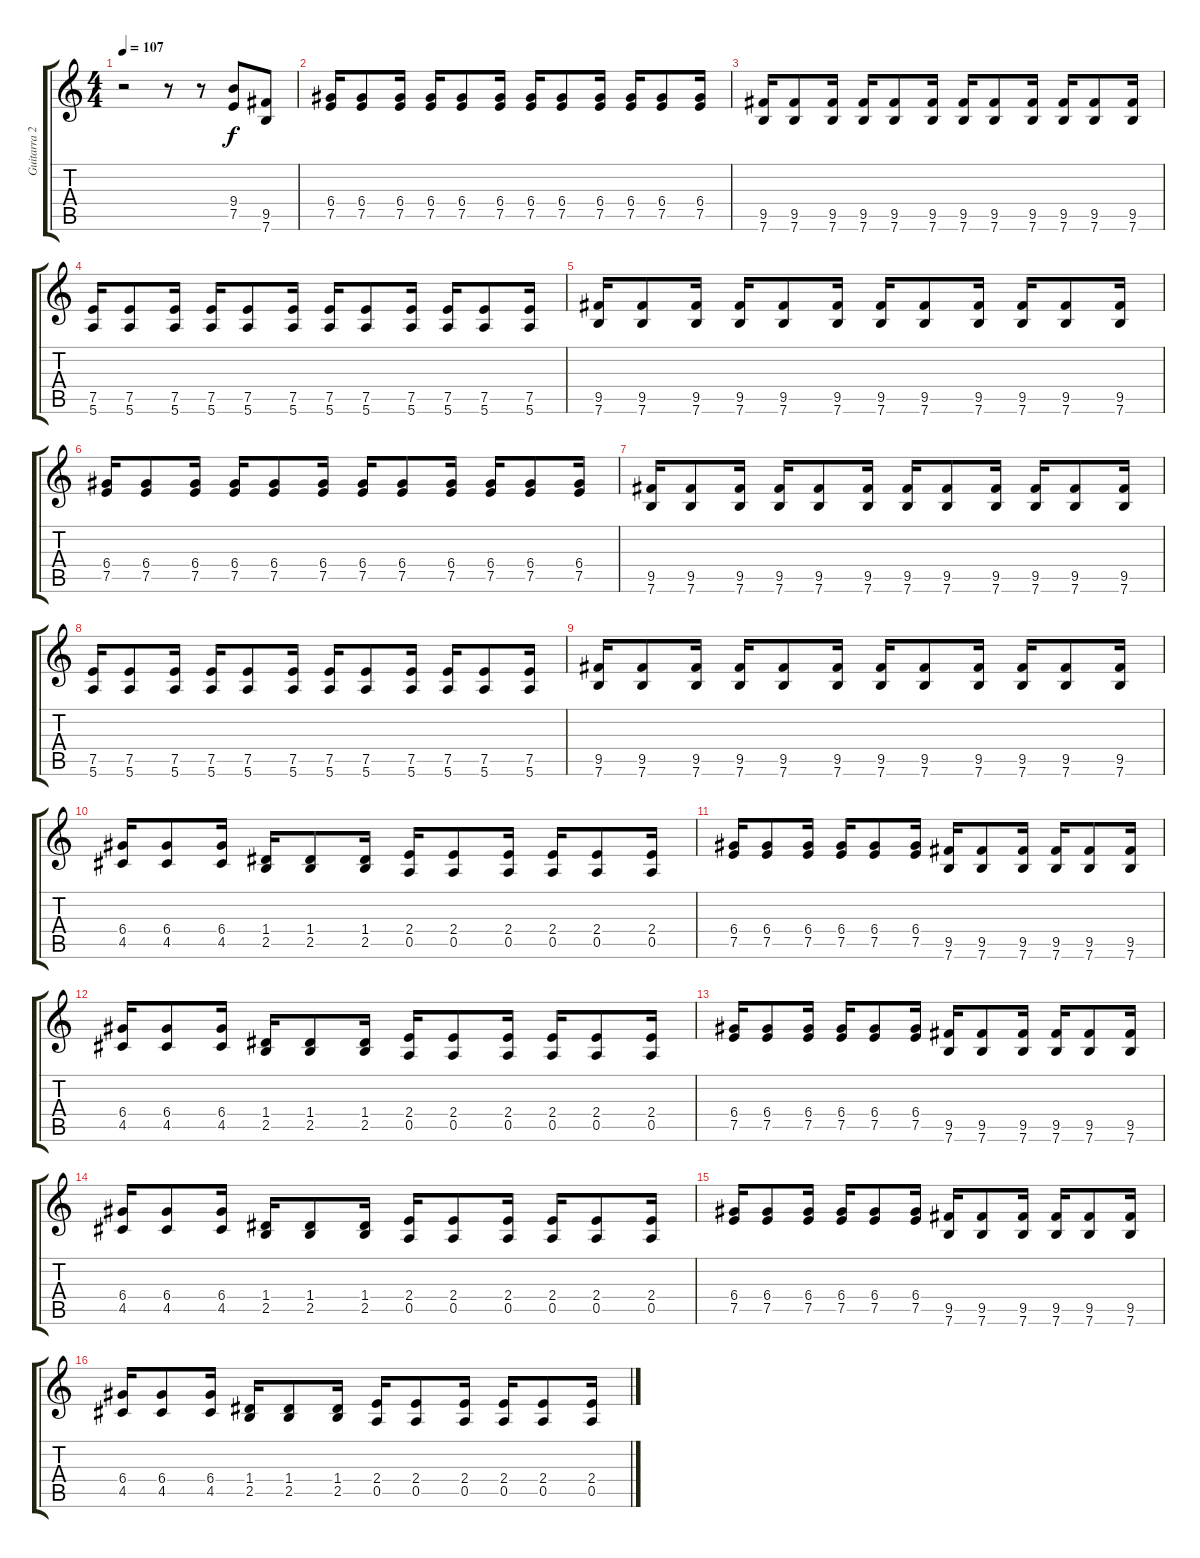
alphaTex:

\track ("Guitarra 2" "Guitarra 2") {instrument overdrivenguitar}
\staff {score tabs}
\tuning (E4 B3 G3 D3 A2 E2) {hide}
\ts (4 4)
\tempo 107
\clef g2
\ks c
r.2{dy f instrument overdrivenguitar} r.8 r.8 (9.4 7.5).8 (9.5 7.6).8 |
(6.4 7.5).16 (6.4 7.5).8 (6.4 7.5).16 (6.4 7.5).16 (6.4 7.5).8 (6.4 7.5).16 (6.4 7.5).16 (6.4 7.5).8 (6.4 7.5).16 (6.4 7.5).16 (6.4 7.5).8 (6.4 7.5).16 |
(9.5 7.6).16 (9.5 7.6).8 (9.5 7.6).16 (9.5 7.6).16 (9.5 7.6).8 (9.5 7.6).16 (9.5 7.6).16 (9.5 7.6).8 (9.5 7.6).16 (9.5 7.6).16 (9.5 7.6).8 (9.5 7.6).16 |
(7.5 5.6).16 (7.5 5.6).8 (7.5 5.6).16 (7.5 5.6).16 (7.5 5.6).8 (7.5 5.6).16 (7.5 5.6).16 (7.5 5.6).8 (7.5 5.6).16 (7.5 5.6).16 (7.5 5.6).8 (7.5 5.6).16 |
(9.5 7.6).16 (9.5 7.6).8 (9.5 7.6).16 (9.5 7.6).16 (9.5 7.6).8 (9.5 7.6).16 (9.5 7.6).16 (9.5 7.6).8 (9.5 7.6).16 (9.5 7.6).16 (9.5 7.6).8 (9.5 7.6).16 |
(6.4 7.5).16 (6.4 7.5).8 (6.4 7.5).16 (6.4 7.5).16 (6.4 7.5).8 (6.4 7.5).16 (6.4 7.5).16 (6.4 7.5).8 (6.4 7.5).16 (6.4 7.5).16 (6.4 7.5).8 (6.4 7.5).16 |
(9.5 7.6).16 (9.5 7.6).8 (9.5 7.6).16 (9.5 7.6).16 (9.5 7.6).8 (9.5 7.6).16 (9.5 7.6).16 (9.5 7.6).8 (9.5 7.6).16 (9.5 7.6).16 (9.5 7.6).8 (9.5 7.6).16 |
(7.5 5.6).16 (7.5 5.6).8 (7.5 5.6).16 (7.5 5.6).16 (7.5 5.6).8 (7.5 5.6).16 (7.5 5.6).16 (7.5 5.6).8 (7.5 5.6).16 (7.5 5.6).16 (7.5 5.6).8 (7.5 5.6).16 |
(9.5 7.6).16 (9.5 7.6).8 (9.5 7.6).16 (9.5 7.6).16 (9.5 7.6).8 (9.5 7.6).16 (9.5 7.6).16 (9.5 7.6).8 (9.5 7.6).16 (9.5 7.6).16 (9.5 7.6).8 (9.5 7.6).16 |
(6.4 4.5).16 (6.4 4.5).8 (6.4 4.5).16 (1.4 2.5).16 (1.4 2.5).8 (1.4 2.5).16 (2.4 0.5).16 (2.4 0.5).8 (2.4 0.5).16 (2.4 0.5).16 (2.4 0.5).8 (2.4 0.5).16 |
(6.4 7.5).16 (6.4 7.5).8 (6.4 7.5).16 (6.4 7.5).16 (6.4 7.5).8 (6.4 7.5).16 (9.5 7.6).16 (9.5 7.6).8 (9.5 7.6).16 (9.5 7.6).16 (9.5 7.6).8 (9.5 7.6).16 |
(6.4 4.5).16 (6.4 4.5).8 (6.4 4.5).16 (1.4 2.5).16 (1.4 2.5).8 (1.4 2.5).16 (2.4 0.5).16 (2.4 0.5).8 (2.4 0.5).16 (2.4 0.5).16 (2.4 0.5).8 (2.4 0.5).16 |
(6.4 7.5).16 (6.4 7.5).8 (6.4 7.5).16 (6.4 7.5).16 (6.4 7.5).8 (6.4 7.5).16 (9.5 7.6).16 (9.5 7.6).8 (9.5 7.6).16 (9.5 7.6).16 (9.5 7.6).8 (9.5 7.6).16 |
(6.4 4.5).16 (6.4 4.5).8 (6.4 4.5).16 (1.4 2.5).16 (1.4 2.5).8 (1.4 2.5).16 (2.4 0.5).16 (2.4 0.5).8 (2.4 0.5).16 (2.4 0.5).16 (2.4 0.5).8 (2.4 0.5).16 |
(6.4 7.5).16 (6.4 7.5).8 (6.4 7.5).16 (6.4 7.5).16 (6.4 7.5).8 (6.4 7.5).16 (9.5 7.6).16 (9.5 7.6).8 (9.5 7.6).16 (9.5 7.6).16 (9.5 7.6).8 (9.5 7.6).16 |
(6.4 4.5).16 (6.4 4.5).8 (6.4 4.5).16 (1.4 2.5).16 (1.4 2.5).8 (1.4 2.5).16 (2.4 0.5).16 (2.4 0.5).8 (2.4 0.5).16 (2.4 0.5).16 (2.4 0.5).8 (2.4 0.5).16
